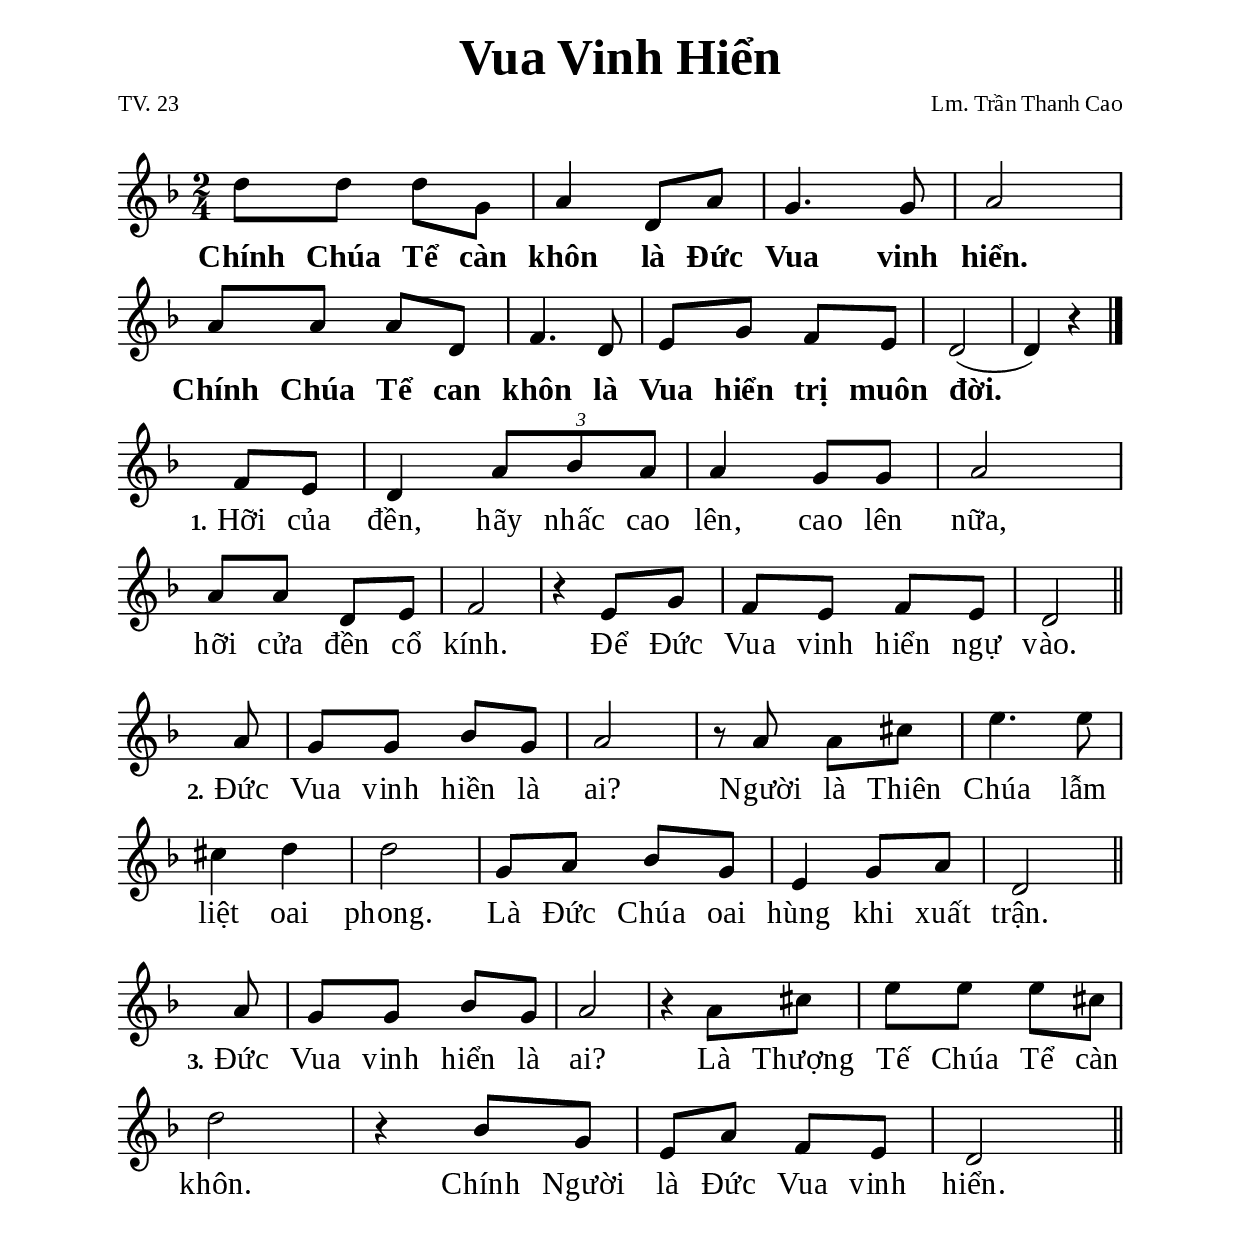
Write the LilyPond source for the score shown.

% Cài đặt chung
\version "2.20.0"
\include "english.ly"

\header {
  title = \markup { \fontsize #3 "Vua Vinh Hiển" }
  poet = "TV. 23"
  composer = "Lm. Trần Thanh Cao"
  arranger = " "
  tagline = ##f
}

\paper {
  #(set-paper-size "a4")
  top-margin = 15\mm
  bottom-margin = 15\mm
  left-margin = 20\mm
  right-margin = 20\mm
  indent = #0
  #(define fonts
    (make-pango-font-tree
      "Liberation Serif"
      "Liberation Serif"
      "Liberation Serif"
      (/ 20 20)))
  page-count = #1
}

% Nhạc điệp khúc
nhacDiepKhuc = \relative c'' {
  d8 d d g, |
  a4 d,8 a' |
  g4. g8 |
  a2 |
  a8 a a d, |
  f4. d8 |
  e g f e |
  d2 ( |
  d4) r \bar "|."
}

% Nhạc phiên khúc
nhacPhienKhucMot = \relative c' {
  \partial 4 f8 e |
  d4 \tuplet 3/2 { a'8 bf a } |
  a4 g8 g |
  a2 |
  a8 a d, e |
  f2 |
  r4 e8 g |
  f e f e |
  d2 \bar "||"
}

nhacPhienKhucHai = \relative c'' {
  \partial 8 a8 |
  g g bf g |
  a2 |
  r8 a a cs |
  e4. e8 |
  cs4 d |
  d2 |
  g,8 a bf g |
  e4 g8 a |
  d,2 \bar "||"
}

nhacPhienKhucBa = \relative c'' {
  \partial 8 a8 |
  g g bf g |
  a2 |
  r4 a8 cs |
  e e e cs |
  d2 |
  r4 bf8 g |
  e a f e |
  d2 \bar "||"
}

% Lời điệp khúc
loiDiepKhuc = \lyricmode {
  Chính Chúa Tể càn khôn là Đức Vua vinh hiển.
  Chính Chúa Tể can khôn là Vua hiển trị muôn đời.
}

% Lời phiên khúc
loiPhienKhucMot = \lyricmode {
  \set stanza = #"1."
  Hỡi của đền, hãy nhấc cao lên, cao lên nữa,
  hỡi cửa đền cổ kính.
  Để Đức Vua vinh hiển ngự vào.
}

loiPhienKhucHai = \lyricmode {
  \set stanza = #"2."
  Đức Vua vinh hiền là ai?
  Người là Thiên Chúa lẫm liệt oai phong.
  Là Đức Chúa oai hùng khi xuất trận.
}

loiPhienKhucBa = \lyricmode {
  \set stanza = #"3."
  Đức Vua vinh hiển là ai?
  Là Thượng Tế Chúa Tể càn khôn.
  Chính Người là Đức Vua vinh hiển.
}


% Dàn trang
\score {
  \new ChoirStaff <<
    \new Staff = diepKhuc \with {
        \consists "Merge_rests_engraver"
        \magnifyStaff #(magstep +1)
      }
      <<
      \new Voice = beSop {
        \key f \major \time 2/4 \stemNeutral \nhacDiepKhuc
      }
    >>
    \new Lyrics \lyricsto beSop \loiDiepKhuc
  >>
  \layout {
    \override Lyrics.LyricText.font-series = #'bold
    \override Lyrics.LyricText.font-size = #+3
    \override Lyrics.LyricSpace.minimum-distance = #2.0
    \override Score.BarNumber.break-visibility = ##(#f #f #f)
  }
}

\score {
  \new ChoirStaff <<
    \new Staff = phienKhuc \with {
        \magnifyStaff #(magstep +1)
      }
      <<
      \new Voice = beSop {
        \key f \major \time 2/4 \nhacPhienKhucMot
      }
    >>
    \new Lyrics \lyricsto beSop \loiPhienKhucMot
  >>
  \layout {
    \override Staff.TimeSignature.transparent = ##t
    \override Lyrics.LyricText.font-size = #+3
    \override Lyrics.LyricSpace.minimum-distance = #2.0
    \override Score.BarNumber.break-visibility = ##(#f #f #f)
  } 
}

\score {
  \new ChoirStaff <<
    \new Staff = phienKhuc \with {
        \magnifyStaff #(magstep +1)
      }
      <<
      \new Voice = beSop {
        \key f \major \time 2/4 \nhacPhienKhucHai
      }
    >>
    \new Lyrics \lyricsto beSop \loiPhienKhucHai
  >>
  \layout {
    \override Staff.TimeSignature.transparent = ##t
    \override Lyrics.LyricText.font-size = #+3
    \override Lyrics.LyricSpace.minimum-distance = #2.0
    \override Score.BarNumber.break-visibility = ##(#f #f #f)
  } 
}

\score {
  \new ChoirStaff <<
    \new Staff = phienKhuc \with {
        \magnifyStaff #(magstep +1)
      }
      <<
      \new Voice = beSop {
        \key f \major \time 2/4 \nhacPhienKhucBa
      }
    >>
    \new Lyrics \lyricsto beSop \loiPhienKhucBa
  >>
  \layout {
    \override Staff.TimeSignature.transparent = ##t
    \override Lyrics.LyricText.font-size = #+3
    \override Lyrics.LyricSpace.minimum-distance = #2.0
    \override Score.BarNumber.break-visibility = ##(#f #f #f)
  } 
}
